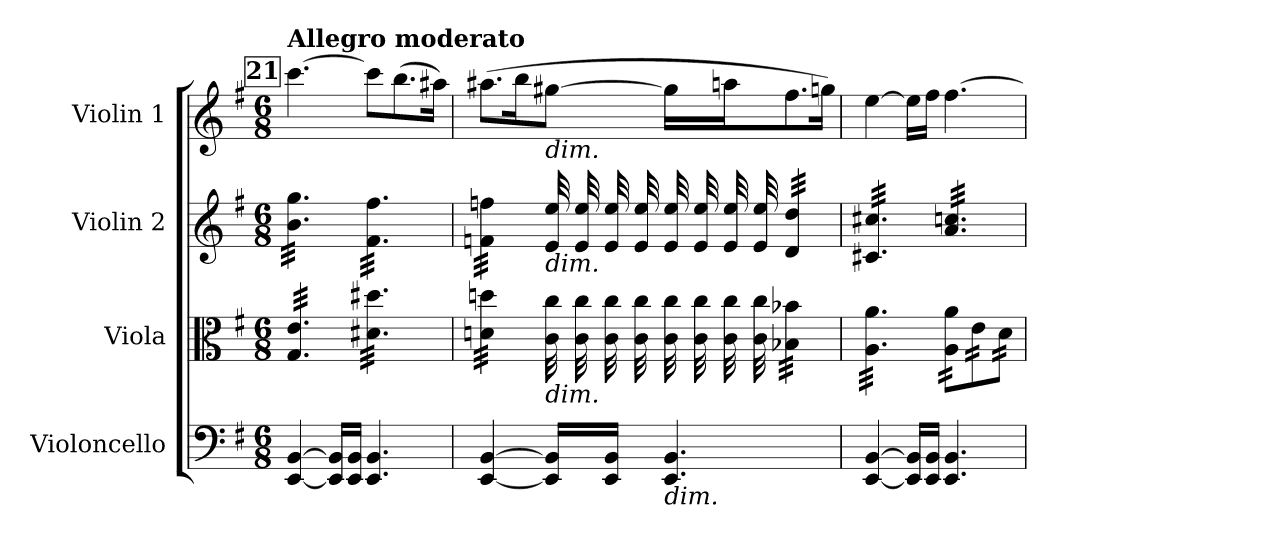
**kern	**dynam	**kern	**dynam	**kern	**dynam	**kern	**dynam
*part4	*part4	*part3	*part3	*part2	*part2	*part1	*part1
*staff4	*staff4	*staff3	*staff3	*staff2	*staff2	*staff1	*staff1
*I"Violoncello	*	*I"Viola	*	*I"Violin 2	*	*I"Violin 1	*
*I'Vc	*	*I'Vla	*	*I'Vln	*	*I'Vln	*
!!LO:LB:g=z
*clefF4	*	*clefC3	*	*clefG2	*	*clefG2	*
*k[f#]	*	*k[f#]	*	*k[f#]	*	*k[f#]	*
*M6/8	*	*M6/8	*	*M6/8	*	*M6/8	*
!!LO:REH:place=s1:a:B:cj:fs=14:t=21
=239	=239	=239	=239	=239	=239	=239	=239
!	!	!	!	!	!	!LO:TX:a:B:t=Allegro moderato	!
!	!	!	!	!LO:TX:b:i:t=trem.	!	!	!
!	!	!LO:TX:b:i:t=trem.	!	!	!	!	!
!	!LO:DY:b	!	!	!	!	!	!
!	!LO:DY:n=1:b	!	!LO:DY:b	!	!	!	!
!	!	!	!LO:DY:n=1:b	!	!LO:DY:b	!	!
!	!	!	!	!	!LO:DY:n=1:b	!	!LO:DY:b
!	!	!	!	!	!	!	!LO:DY:n=1:b
*	*	*tremolo	*	*	*	*	*
*	*	*	*	*tremolo	*	*	*
[4EE/ [4BB/	ff other-dynamics	32G/ 32e/LLL	ff other-dynamics	32b\ 32gg\LLL	ff other-dynamics	[4.ccc\	ff other-dynamics
.	.	32G/ 32e/	.	32b\ 32gg\	.	.	.
.	.	32G/ 32e/	.	32b\ 32gg\	.	.	.
.	.	32G/ 32e/	.	32b\ 32gg\	.	.	.
.	.	32G/ 32e/	.	32b\ 32gg\	.	.	.
.	.	32G/ 32e/	.	32b\ 32gg\	.	.	.
.	.	32G/ 32e/	.	32b\ 32gg\	.	.	.
.	.	32G/ 32e/	.	32b\ 32gg\	.	.	.
16EE/] 16BB/]LL	.	32G/ 32e/	.	32b\ 32gg\	.	.	.
.	.	32G/ 32e/	.	32b\ 32gg\	.	.	.
16EE/ 16BB/JJ	.	32G/ 32e/	.	32b\ 32gg\	.	.	.
.	.	32G/ 32e/JJJ	.	32b\ 32gg\JJJ	.	.	.
4.EE/ 4.BB/	.	32d#X\ 32dd#X\LLL	.	32f#\ 32ff#\LLL	.	8ccc\L]	.
.	.	32d#X\ 32dd#X\	.	32f#\ 32ff#\	.	.	.
.	.	32d#X\ 32dd#X\	.	32f#\ 32ff#\	.	.	.
.	.	32d#X\ 32dd#X\	.	32f#\ 32ff#\	.	.	.
.	.	32d#X\ 32dd#X\	.	32f#\ 32ff#\	.	(8.bb\	.
.	.	32d#X\ 32dd#X\	.	32f#\ 32ff#\	.	.	.
.	.	32d#X\ 32dd#X\	.	32f#\ 32ff#\	.	.	.
.	.	32d#X\ 32dd#X\	.	32f#\ 32ff#\	.	.	.
.	.	32d#X\ 32dd#X\	.	32f#\ 32ff#\	.	.	.
.	.	32d#X\ 32dd#X\	.	32f#\ 32ff#\	.	.	.
.	.	32d#X\ 32dd#X\	.	32f#\ 32ff#\	.	16aa#X\Jk)	.
.	.	32d#X\ 32dd#X\JJJ	.	32f#\ 32ff#\JJJ	.	.	.
=240	=240	=240	=240	=240	=240	=240	=240
[4EE/ [4BB/	.	32dn\ 32ddn\LLL	.	32fn\ 32ffn\LLL	.	(8.aa#X\L	.
.	.	32dn\ 32ddn\	.	32fn\ 32ffn\	.	.	.
.	.	32dn\ 32ddn\	.	32fn\ 32ffn\	.	.	.
.	.	32dn\ 32ddn\	.	32fn\ 32ffn\	.	.	.
.	.	32dn\ 32ddn\	.	32fn\ 32ffn\	.	.	.
.	.	32dn\ 32ddn\	.	32fn\ 32ffn\	.	.	.
.	.	32dn\ 32ddn\	.	32fn\ 32ffn\	.	16bb\K	.
.	.	32dn\ 32ddn\JJJ	.	32fn\ 32ffn\JJJ	.	.	.
!	!	!	!	!	!	!LO:TX:b:i:t=dim.	!
!	!	!	!	!LO:TX:b:i:t=dim.	!	!	!
!	!	!LO:TX:b:i:t=dim.	!	!	!	!	!
16EE/] 16BB/]LL	.	32c\ 32cc\	.	32e/ 32ee/	.	[8gg#X\J	.
.	.	32c\ 32cc\	.	32e/ 32ee/	.	.	.
16EE/ 16BB/JJ	.	32c\ 32cc\	.	32e/ 32ee/	.	.	.
.	.	32c\ 32cc\	.	32e/ 32ee/	.	.	.
!LO:TX:b:i:t=dim.	!	!	!	!	!	!	!
4.EE/ 4.BB/	.	32c\ 32cc\	.	32e/ 32ee/	.	16gg#\LL]	.
.	.	32c\ 32cc\	.	32e/ 32ee/	.	.	.
.	.	32c\ 32cc\	.	32e/ 32ee/	.	16aan\J	.
.	.	32c\ 32cc\	.	32e/ 32ee/	.	.	.
.	.	32B-X\ 32b-X\LLL	.	32d/ 32dd/LLL	.	8.ff#\	.
.	.	32B-X\ 32b-X\	.	32d/ 32dd/	.	.	.
.	.	32B-X\ 32b-X\	.	32d/ 32dd/	.	.	.
.	.	32B-X\ 32b-X\	.	32d/ 32dd/	.	.	.
.	.	32B-X\ 32b-X\	.	32d/ 32dd/	.	.	.
.	.	32B-X\ 32b-X\	.	32d/ 32dd/	.	.	.
.	.	32B-X\ 32b-X\	.	32d/ 32dd/	.	16ggn\Jk)	.
.	.	32B-X\ 32b-X\JJJ	.	32d/ 32dd/JJJ	.	.	.
=241	=241	=241	=241	=241	=241	=241	=241
[4EE/ [4BB/	.	32A\ 32a\LLL	.	32c#X/ 32cc#X/LLL	.	[4ee\	.
.	.	32A\ 32a\	.	32c#X/ 32cc#X/	.	.	.
.	.	32A\ 32a\	.	32c#X/ 32cc#X/	.	.	.
.	.	32A\ 32a\	.	32c#X/ 32cc#X/	.	.	.
.	.	32A\ 32a\	.	32c#X/ 32cc#X/	.	.	.
.	.	32A\ 32a\	.	32c#X/ 32cc#X/	.	.	.
.	.	32A\ 32a\	.	32c#X/ 32cc#X/	.	.	.
.	.	32A\ 32a\	.	32c#X/ 32cc#X/	.	.	.
16EE/] 16BB/]LL	.	32A\ 32a\	.	32c#X/ 32cc#X/	.	16ee\LL]	.
.	.	32A\ 32a\	.	32c#X/ 32cc#X/	.	.	.
16EE/ 16BB/JJ	.	32A\ 32a\	.	32c#X/ 32cc#X/	.	16ff#\JJ	.
.	.	32A\ 32a\JJJ	.	32c#X/ 32cc#X/JJJ	.	.	.
4.EE/ 4.BB/	.	32A\ 32a\LLL	.	32a/ 32ccn/LLL	.	[4.ff#\	.
.	.	32A\ 32a\	.	32a/ 32ccn/	.	.	.
.	.	32A\ 32a\	.	32a/ 32ccn/	.	.	.
.	.	32A\ 32a\	.	32a/ 32ccn/	.	.	.
.	.	32e\	.	32a/ 32ccn/	.	.	.
.	.	32e\	.	32a/ 32ccn/	.	.	.
.	.	32e\	.	32a/ 32ccn/	.	.	.
.	.	32e\	.	32a/ 32ccn/	.	.	.
.	.	32d\	.	32a/ 32ccn/	.	.	.
.	.	32d\	.	32a/ 32ccn/	.	.	.
.	.	32d\	.	32a/ 32ccn/	.	.	.
.	.	32d\JJJ	.	32a/ 32ccn/JJJ	.	.	.
*	*	*	*	*Xtremolo	*	*	*
*	*	*Xtremolo	*	*	*	*	*
=	=	=	=	=	=	=	=
*-	*-	*-	*-	*-	*-	*-	*-
